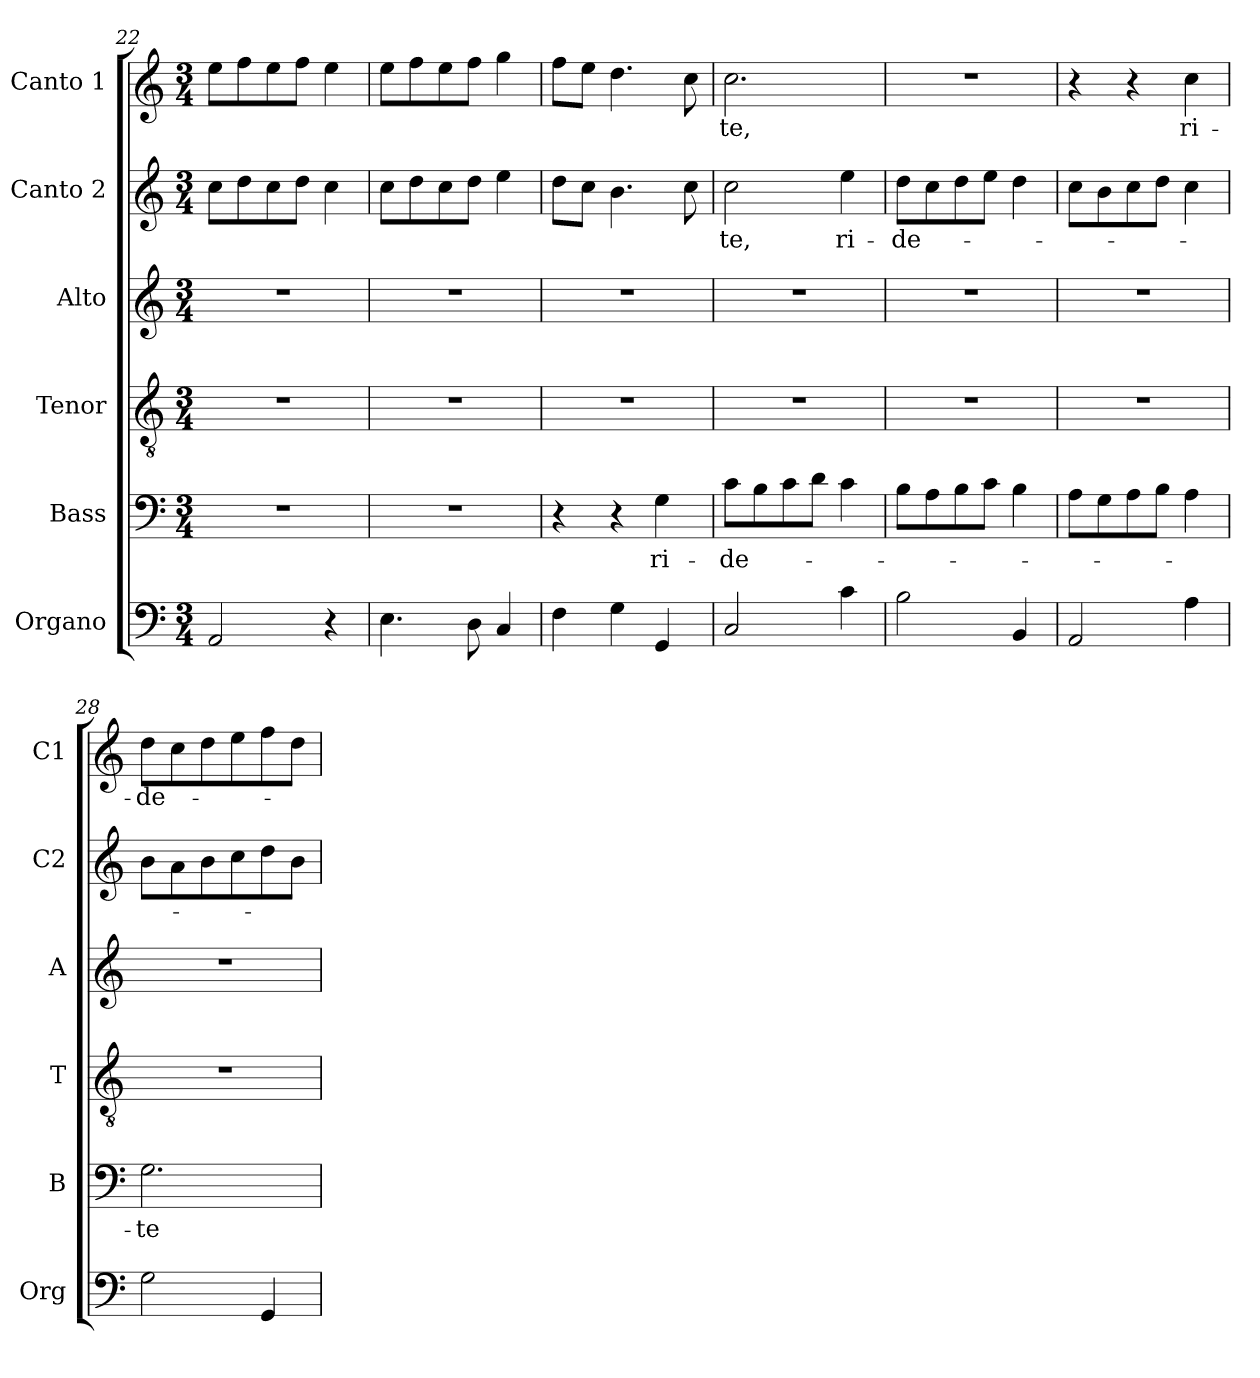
**kern	**kern	**text	**kern	**kern	**kern	**text	**kern	**text
*part6	*part5	*part5	*part4	*part3	*part2	*part2	*part1	*part1
*staff6	*staff5	*staff5	*staff4	*staff3	*staff2	*staff2	*staff1	*staff1
*I"Organo	*I"Bass	*	*I"Tenor	*I"Alto	*I"Canto 2	*	*I"Canto 1	*
*I'Org	*I'B	*	*I'T	*I'A	*I'C2	*	*I'C1	*
*clefF4	*clefF4	*	*clefGv2	*clefG2	*clefG2	*	*clefG2	*
*	*	*	*ITrd7c12	*	*	*	*	*
*k[]	*k[]	*	*k[]	*k[]	*k[]	*	*k[]	*
*C:	*C:	*	*C:	*C:	*C:	*	*C:	*
*M3/4	*M3/4	*	*M3/4	*M3/4	*M3/4	*	*M3/4	*
=22	=22	=22	=22	=22	=22	=22	=22	=22
2AA/	2.r	.	2.r	2.r	8cc\L	.	8ee\L	.
.	.	.	.	.	8dd\	.	8ff\	.
.	.	.	.	.	8cc\	.	8ee\	.
.	.	.	.	.	8dd\J	.	8ff\J	.
4r	.	.	.	.	4cc\	.	4ee\	.
=23	=23	=23	=23	=23	=23	=23	=23	=23
4.E\	2.r	.	2.r	2.r	8cc\L	.	8ee\L	.
.	.	.	.	.	8dd\	.	8ff\	.
.	.	.	.	.	8cc\	.	8ee\	.
8D\	.	.	.	.	8dd\J	.	8ff\J	.
4C/	.	.	.	.	4ee\	.	4gg\	.
=24	=24	=24	=24	=24	=24	=24	=24	=24
4F\	4r	.	2.r	2.r	8dd\L	.	8ff\L	.
.	.	.	.	.	8cc\J	.	8ee\J	.
4G\	4r	.	.	.	4.b\	.	4.dd\	.
!	!	!LO:LY:b	!	!	!	!	!	!
4GG/	4G\	ri-	.	.	.	.	.	.
.	.	.	.	.	8cc\	.	8cc\	.
=25	=25	=25	=25	=25	=25	=25	=25	=25
!	!	!LO:LY:b	!	!	!	!	!	!
!	!	!	!	!	!	!LO:LY:b	!	!
!	!	!	!	!	!	!	!	!LO:LY:b
2C/	8c\L	-de-	2.r	2.r	2cc\	-te,	2.cc\	-te,
.	8B\	.	.	.	.	.	.	.
.	8c\	.	.	.	.	.	.	.
.	8d\J	.	.	.	.	.	.	.
!	!	!	!	!	!	!LO:LY:b	!	!
4c\	4c\	.	.	.	4ee\	ri-	.	.
!!LO:LB:g=z
=26	=26	=26	=26	=26	=26	=26	=26	=26
!	!	!	!	!	!	!LO:LY:b	!	!
2B\	8B\L	.	2.r	2.r	8dd\L	-de-	2.r	.
.	8A\	.	.	.	8cc\	.	.	.
.	8B\	.	.	.	8dd\	.	.	.
.	8c\J	.	.	.	8ee\J	.	.	.
4BB/	4B\	.	.	.	4dd\	.	.	.
=27	=27	=27	=27	=27	=27	=27	=27	=27
2AA/	8A\L	.	2.r	2.r	8cc\L	.	4r	.
.	8G\	.	.	.	8b\	.	.	.
.	8A\	.	.	.	8cc\	.	4r	.
.	8B\J	.	.	.	8dd\J	.	.	.
!	!	!	!	!	!	!	!	!LO:LY:b
4A\	4A\	.	.	.	4cc\	.	4cc\	ri-
=28	=28	=28	=28	=28	=28	=28	=28	=28
!	!	!LO:LY:b	!	!	!	!	!	!
!	!	!	!	!	!	!	!	!LO:LY:b
2G\	2.G\	-te	2.r	2.r	8b\L	.	8dd\L	-de-
.	.	.	.	.	8a\	.	8cc\	.
.	.	.	.	.	8b\	.	8dd\	.
.	.	.	.	.	8cc\	.	8ee\	.
4GG/	.	.	.	.	8dd\	.	8ff\	.
.	.	.	.	.	8b\J	.	8dd\J	.
=	=	=	=	=	=	=	=	=
*-	*-	*-	*-	*-	*-	*-	*-	*-
